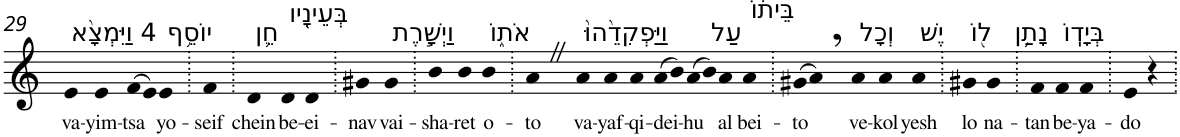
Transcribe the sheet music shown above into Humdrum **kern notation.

**kern	**text
*part1	*part1
*staff1	*staff1
*I"Piano	*
*I'Pno	*
!!LO:PB:g=z
*clefG2	*
*k[]	*
=29	=29
!LO:TX:a:t=4 וַיִּמְצָ֨א	!
!	!LO:LY:b
4e	va-
!	!LO:LY:b
4e	-yim-
!	!LO:LY:b
(>8f	-tsa
8e)	.
!LO:TX:a:t=יוֹסֵ֥ף	!
!	!LO:LY:b
4e	yo-
=30.	=30.
!	!LO:LY:b
4f	-seif
=31.	=31.
!LO:TX:a:t=חֵ֛ן	!
!	!LO:LY:b
4d	chein
!LO:TX:a:t=בְּעֵינָ֖יו	!
!	!LO:LY:b
4d	be-
!	!LO:LY:b
4d	-ei-
=32.	=32.
!	!LO:LY:b
4g#X	-nav
!LO:TX:a:t=וַיְשָׁ֣רֶת	!
!	!LO:LY:b
4g#	vai-
=33.	=33.
!	!LO:LY:b
4b	-sha-
!	!LO:LY:b
4b	-ret
!LO:TX:a:t=אֹת֑וֹ	!
!	!LO:LY:b
4b	o-
=34.	=34.
!	!LO:LY:b
4aZ	-to
!LO:TX:a:t=וַיַּפְקִדֵ֙הוּ֙	!
!	!LO:LY:b
4a	va-
!	!LO:LY:b
4a	-yaf-
!	!LO:LY:b
4a	-qi-
!	!LO:LY:b
(>8a	-dei-
8b)	.
!	!LO:LY:b
(>8a	-hu
8b)	.
!LO:TX:a:t=עַל	!
!	!LO:LY:b
4a	al
!LO:TX:a:t=בֵּית֔וֹ	!
!	!LO:LY:b
4a	bei-
=35.	=35.
!	!LO:LY:b
(>8g#X	-to
8a,)	.
!LO:TX:a:t=וְכָל	!
!	!LO:LY:b
4a	ve-
!	!LO:LY:b
4a	-kol
!LO:TX:a:t=יֶשׁ	!
!	!LO:LY:b
4a	yesh
=36.	=36.
!LO:TX:a:t=ל֖וֹ	!
!	!LO:LY:b
4g#X	lo
!LO:TX:a:t=נָתַ֥ן	!
!	!LO:LY:b
4g#	na-
=37.	=37.
!	!LO:LY:b
4f	-tan
!LO:TX:a:t=בְּיָדֽוֹ	!
!	!LO:LY:b
4f	be-
!	!LO:LY:b
4f	-ya-
=38.	=38.
!	!LO:LY:b
4e	-do
4r	.
=.	=.
*-	*-
